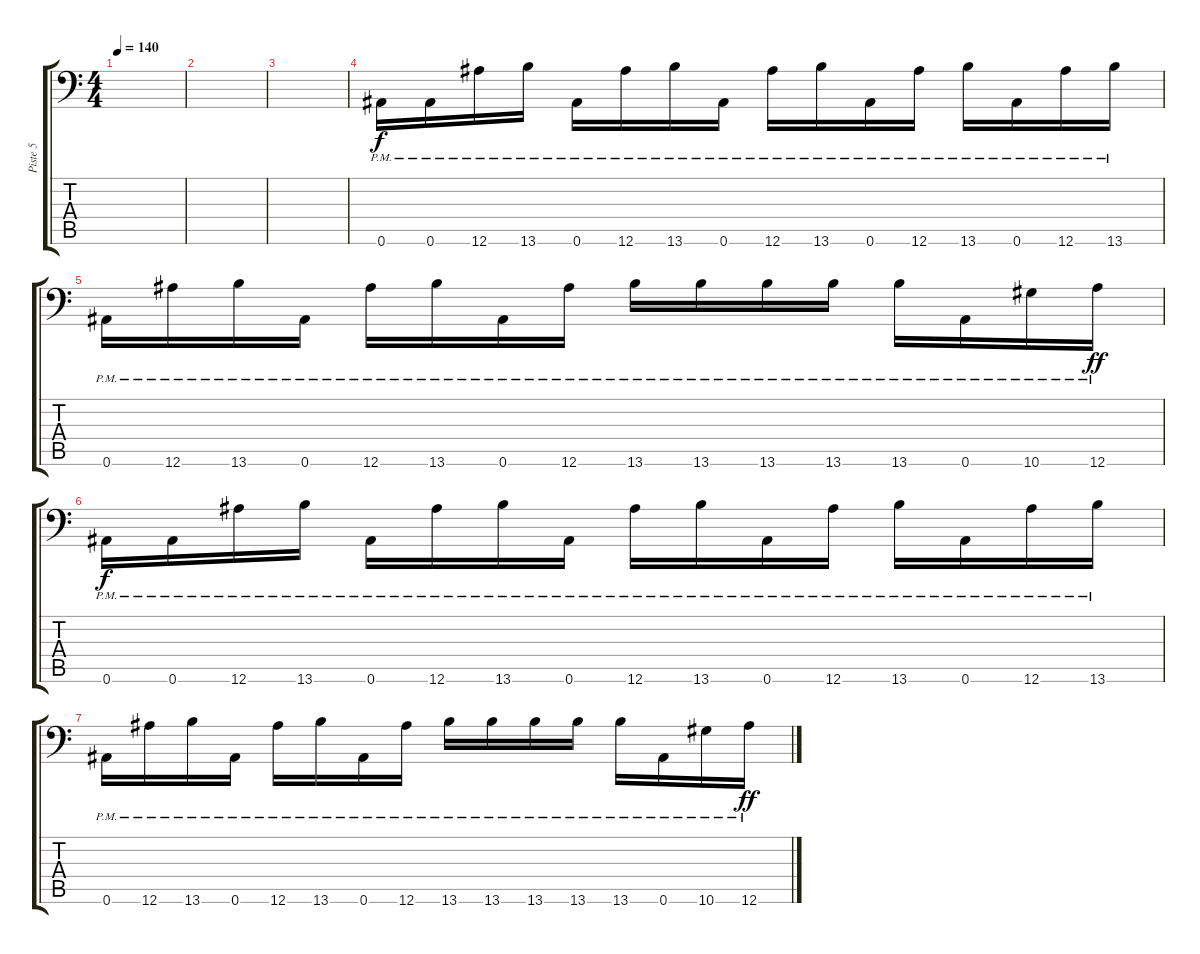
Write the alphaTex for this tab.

\track ("Piste 5" "Piste 5") {instrument overdrivenguitar}
\staff {score tabs}
\tuning (C4 G3 Eb3 Bb2 F2 Bb1) {hide}
\ts (4 4)
\tempo 140
\clef f4
\ks c
|
|
|
0.6{pm}.16 0.6{pm}.16 12.6{pm}.16 13.6{pm}.16 0.6{pm}.16 12.6{pm}.16 13.6{pm}.16 0.6{pm}.16 12.6{pm}.16 13.6{pm}.16 0.6{pm}.16 12.6{pm}.16 13.6{pm}.16 0.6{pm}.16 12.6{pm}.16 13.6{pm}.16 |
0.6{pm}.16 12.6{pm}.16 13.6{pm}.16 0.6{pm}.16 12.6{pm}.16 13.6{pm}.16 0.6{pm}.16 12.6{pm}.16 13.6{pm}.16 13.6{pm}.16 13.6{pm}.16 13.6{pm}.16 13.6{pm}.16 0.6{pm}.16 10.6{pm}.16 12.6{pm}.16{dy ff} |
0.6{pm}.16{dy f} 0.6{pm}.16 12.6{pm}.16 13.6{pm}.16 0.6{pm}.16 12.6{pm}.16 13.6{pm}.16 0.6{pm}.16 12.6{pm}.16 13.6{pm}.16 0.6{pm}.16 12.6{pm}.16 13.6{pm}.16 0.6{pm}.16 12.6{pm}.16 13.6{pm}.16 |
0.6{pm}.16 12.6{pm}.16 13.6{pm}.16 0.6{pm}.16 12.6{pm}.16 13.6{pm}.16 0.6{pm}.16 12.6{pm}.16 13.6{pm}.16 13.6{pm}.16 13.6{pm}.16 13.6{pm}.16 13.6{pm}.16 0.6{pm}.16 10.6{pm}.16 12.6{pm}.16{dy ff}
